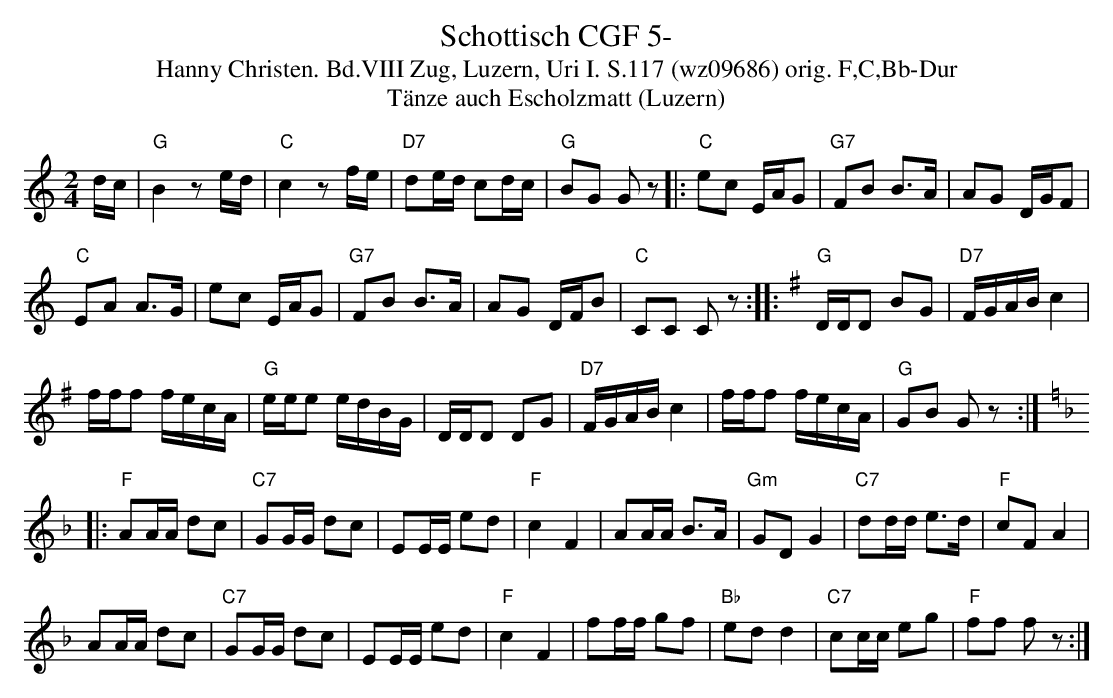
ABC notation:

X:1
T:Schottisch CGF 5-
T:Hanny Christen. Bd.VIII Zug, Luzern, Uri I. S.117 (wz09686) orig. F,C,Bb-Dur
T:T\"anze auch Escholzmatt (Luzern)
M:2/4
L:1/16
K:Cmaj
dc | "G"B4 z2ed | "C"c4z2 fe | "D7"d2ed c2dc | "G"B2G2 G2z2 |: "C"e2c2 EAG2 | "G7"F2B2 B3A | A2G2 DGF2 |
"C"E2A2 A3G | e2c2 EAG2 | "G7"F2B2 B3A | A2G2 DFB2 | "C"C2C2 C2z2 :: [K:Gmaj] "G"DDD2 B2G2 | "D7"FGAB c4 |
fff2 fecA | "G"eee2 edBG | DDD2 D2G2 | "D7"FGAB c4 | fff2 fecA | "G"G2B2 G2z2 :: [K:Fmaj]
"F"A2AA d2c2 | "C7"G2GG d2c2 | E2EE e2d2 | "F"c4F4 | A2AA B3A | "Gm"G2D2 G4 | "C7"d2dd e3d | "F"c2F2 A4 |
A2AA d2c2 | "C7"G2GG d2c2 | E2EE e2d2 | "F"c4F4 | f2ff g2f2 | "Bb"e2d2 d4 | "C7"c2cc e2g2 | "F"f2f2 f2z2 :|
